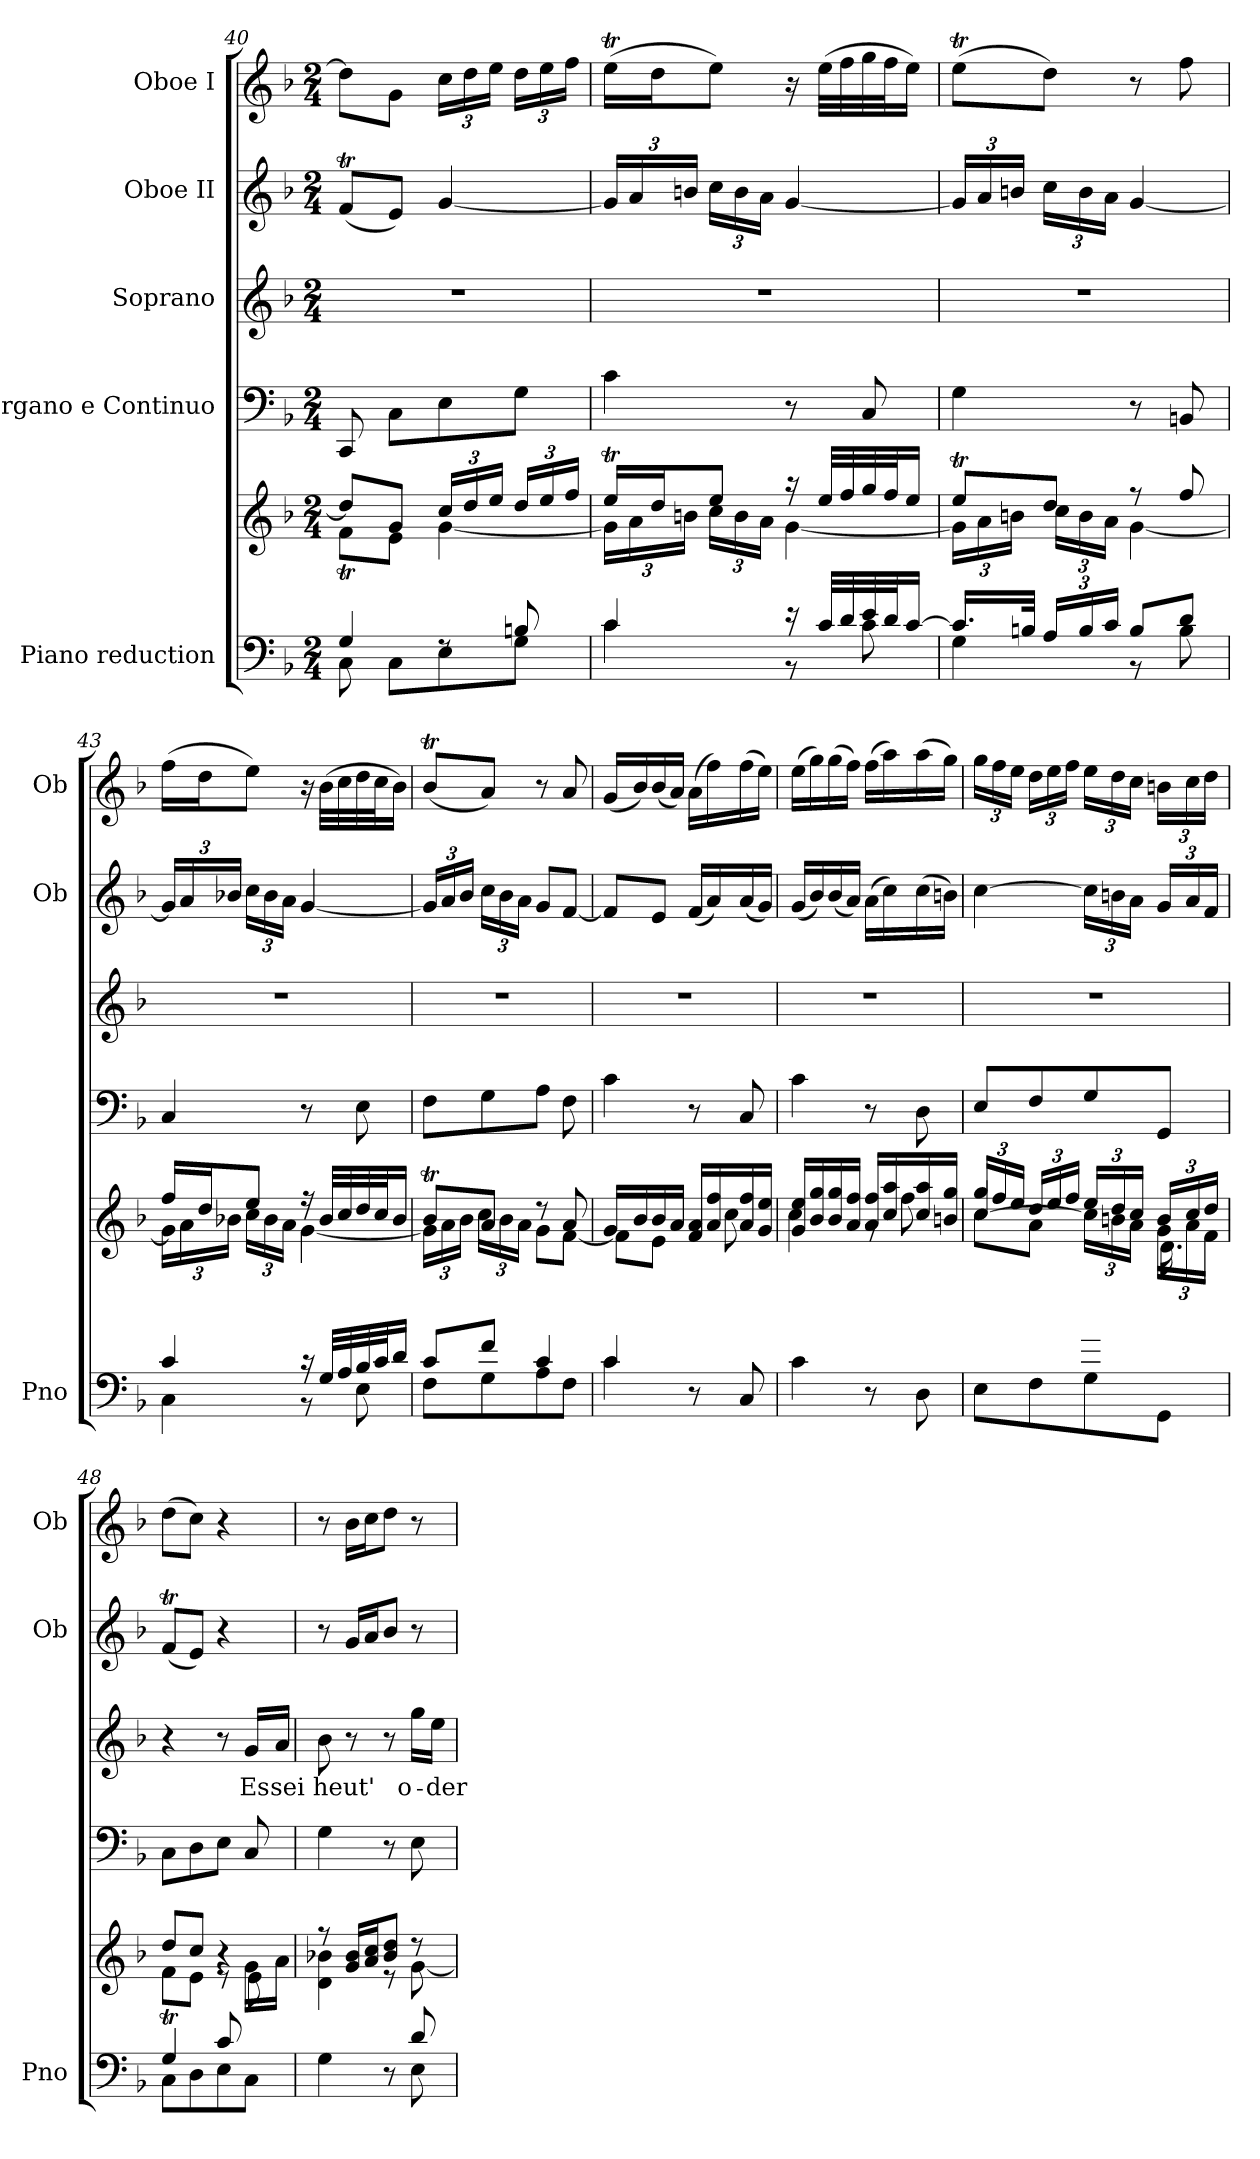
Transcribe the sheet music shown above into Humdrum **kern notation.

**kern	**kern	**kern	**kern	**text	**kern	**kern
*part5	*part5	*part4	*part3	*part3	*part2	*part1
*staff6	*staff5	*staff4	*staff3	*staff3	*staff2	*staff1
*I"Piano reduction	*	*I"Organo e Continuo	*I"Soprano	*	*I"Oboe II	*I"Oboe I
*I'Pno	*	*	*	*	*I'Ob	*I'Ob
*clefF4	*clefG2	*clefF4	*clefG2	*	*clefG2	*clefG2
*k[b-]	*k[b-]	*k[b-]	*k[b-]	*	*k[b-]	*k[b-]
*M2/4	*M2/4	*M2/4	*M2/4	*	*M2/4	*M2/4
=40	=40	=40	=40	=40	=40	=40
*^	*^	*	*	*	*	*
4G/	8C\	8dd/L]	8fT\L	8CC/	2r	.	(<8fT/L	8dd\L]
.	8C\L	8g/J	8e\J	8C\L	.	.	8e/J)	8g\J
*	*	*Xbrackettup	*	*	*	*	*	*Xbrackettup
8rF	8E\	24cc/LL	[4g\	8E\	.	.	[4g/	24cc\LL
.	.	24dd/	.	.	.	.	.	24dd\
.	.	24ee/JJ	.	.	.	.	.	24ee\JJ
8Bn/	8G\J	24dd/LL	.	8G\J	.	.	.	24dd\LL
.	.	24ee/	.	.	.	.	.	24ee\
.	.	24ff/JJ	.	.	.	.	.	24ff\JJ
=41	=41	=41	=41	=41	=41	=41	=41	=41
*	*	*	*	*	*	*	*Xbrackettup	*
4c/	4c\	16eet/LL	24g\LL]	4c\	2r	.	24g/LL]	(>16eet\LL
.	.	.	24a\	.	.	.	24a/	.
.	.	16dd/J	.	.	.	.	.	16dd\J
.	.	.	24bn\JJ	.	.	.	24bn/JJ	.
.	.	8ee/J	24cc\LL	.	.	.	24cc\LL	8ee\J)
.	.	.	24b\	.	.	.	24b\	.
.	.	.	24a\JJ	.	.	.	24a\JJ	.
16r	8r	16r	[4g\	8r	.	.	[4g/	16r
32c/LLL	.	32ee/LLL	.	.	.	.	.	(>32ee\LLL
32d/	.	32ff/	.	.	.	.	.	32ff\
32e/	8c\	32gg/	.	8C/	.	.	.	32gg\
32d/J	.	32ff/J	.	.	.	.	.	32ff\J
[16c/JJ	.	16ee/JJ	.	.	.	.	.	16ee\JJ)
=42	=42	=42	=42	=42	=42	=42	=42	=42
16.c/LL]	4G\	8eet/L	24g\LL]	4G\	2r	.	24g/LL]	(>8eet\L
.	.	.	24a\	.	.	.	24a/	.
.	.	.	24bn\JJ	.	.	.	24bn/JJ	.
32Bn/JJk	.	.	.	.	.	.	.	.
*Xbrackettup	*	*	*	*	*	*	*	*
24A/LL	.	8dd/J	24cc\LL	.	.	.	24cc\LL	8dd\J)
24B/	.	.	24b\	.	.	.	24b\	.
24c/JJ	.	.	24a\JJ	.	.	.	24a\JJ	.
8B/L	8r	8r	[4g\	8r	.	.	[4g/	8r
8d/J	8B\	8ff/	.	8BBn/	.	.	.	8ff\
!!LO:LB:g=z
=43	=43	=43	=43	=43	=43	=43	=43	=43
4c/	4C\	16ff/LL	24g\LL]	4C/	2r	.	24g/LL]	(>16ff\LL
.	.	.	24a\	.	.	.	24a/	.
.	.	16dd/J	.	.	.	.	.	16dd\J
.	.	.	24b-X\JJ	.	.	.	24b-X/JJ	.
.	.	8ee/J	24cc\LL	.	.	.	24cc\LL	8ee\J)
.	.	.	24b-\	.	.	.	24b-\	.
.	.	.	24a\JJ	.	.	.	24a\JJ	.
16r	8r	16r	[4g\	8r	.	.	[4g/	16r
32G/LLL	.	32b-/LLL	.	.	.	.	.	(>32b-\LLL
32A/	.	32cc/	.	.	.	.	.	32cc\
32B-/	8E\	32dd/	.	8E\	.	.	.	32dd\
32c/J	.	32cc/J	.	.	.	.	.	32cc\J
16d/JJ	.	16b-/JJ	.	.	.	.	.	16b-\JJ)
=44	=44	=44	=44	=44	=44	=44	=44	=44
8c/L	8F\L	8b-T/L	24g\LL]	8F\L	2r	.	24g/LL]	(<8b-T/L
.	.	.	24a\	.	.	.	24a/	.
.	.	.	24b-\JJ	.	.	.	24b-/JJ	.
8f/J	8G\	8a/J	24cc\LL	8G\	.	.	24cc\LL	8a/J)
.	.	.	24b-\	.	.	.	24b-\	.
.	.	.	24a\JJ	.	.	.	24a\JJ	.
4c/	8A\	8r	8g\L	8A\J	.	.	8g/L	8r
.	8F\J	8a/	[8f\J	8F\	.	.	[8f/J	8a/
=45	=45	=45	=45	=45	=45	=45	=45	=45
4c/	4c\	16g/LL	8f\L]	4c\	2r	.	8f/L]	(<16g/LL
.	.	16b-/	.	.	.	.	.	16b-/)
.	.	16b-/	8e\J	.	.	.	8e/J	(<16b-/
.	.	16a/JJ	.	.	.	.	.	16a/JJ)
8r	8ryy	16f/ 16a/LL	8rg	8r	.	.	(<16f/LL	(>16a\LL
.	.	16a/ 16ff/	.	.	.	.	16a/)	16ff\)
8C/	8ryy	16a/ 16ff/	8cc\	8C/	.	.	(<16a/	(>16ff\
.	.	16g/ 16ee/JJ	.	.	.	.	16g/JJ)	16ee\JJ)
*v	*v	*	*	*	*	*	*	*
=46	=46	=46	=46	=46	=46	=46	=46
4c\	16g/ 16ee/LL	4cc\	4c\	2r	.	(<16g/LL	(>16ee\LL
.	16b-/ 16gg/	.	.	.	.	16b-/)	16gg\)
.	16b-/ 16gg/	.	.	.	.	(<16b-/	(>16gg\
.	16a/ 16ff/JJ	.	.	.	.	16a/JJ)	16ff\JJ)
8r	16a/ 16ff/LL	8rg	8r	.	.	(>16a\LL	(>16ff\LL
.	16cc/ 16aa/	.	.	.	.	16cc\)	16aa\)
8D\	16cc/ 16aa/	8ff\	8D\	.	.	(>16cc\	(>16aa\
.	16bn/ 16gg/JJ	.	.	.	.	16bn\JJ)	16gg\JJ)
=47	=47	=47	=47	=47	=47	=47	=47
*^	*	*^	*	*	*	*	*
4ryy	8E\L	24gg/LL	8cc\L	[4cc/	8E/L	2r	.	[4cc\	24gg\LL
.	.	24ff/	.	.	.	.	.	.	24ff\
.	.	24ee/JJ	.	.	.	.	.	.	24ee\JJ
.	8F\	24dd/LL	8a\J	.	8F/	.	.	.	24dd\LL
.	.	24ee/	.	.	.	.	.	.	24ee\
.	.	24ff/JJ	.	.	.	.	.	.	24ff\JJ
8g/	8G\	24ee/LL	24cc\LL]	8ryy	8G/	.	.	24cc\LL]	24ee\LL
.	.	24dd/	24bn\	.	.	.	.	24bn\	24dd\
.	.	24cc/JJ	24a\JJ	.	.	.	.	24a\JJ	24cc\JJ
16.ryy	8GG\J	24b/LL	24g\LL	16.d\LL	8GG/J	.	.	24g/LL	24bn\LL
.	.	24cc/	24a\	.	.	.	.	24a/	24cc\
.	.	24dd/JJ	24f\JJ	.	.	.	.	24f/JJ	24dd\JJ
32B-/JJk	.	.	.	32ryy	.	.	.	.	.
=48	=48	=48	=48	=48	=48	=48	=48	=48	=48
4G/	8C\L	8dd/L	8fT\L	4.ryy	8C\L	4r	.	(<8fT/L	(>8dd\L
.	8D\	8cc/J	8e\J	.	8D\	.	.	8e/J)	8cc\J)
8c/L	8E\	4r	8r	.	8E\J	8r	.	4r	4r
!	!	!	!	!	!	!	!LO:LY:b	!	!
8ryy	8C\J	.	16g\LL	8e\J	8C/	16g/LL	Es	.	.
!	!	!	!	!	!	!	!LO:LY:b	!	!
.	.	.	16a\JJ	.	.	16a/JJ	sei	.	.
*	*	*	*v	*v	*	*	*	*	*
!!LO:PB:g=z
=49	=49	=49	=49	=49	=49	=49	=49	=49
!	!	!	!	!	!	!LO:LY:b	!	!
4ryy	4G\	8r	4d\ 4b-X\	4G\	8b-\	heut'	8r	8r
.	.	16g/ 16b-/LL	.	.	8r	.	16g/LL	16b-\LL
.	.	16a/ 16cc/J	.	.	.	.	16a/J	16cc\J
8r	8ryy	8b-/ 8dd/J	8r	8r	8r	.	8b-/J	8dd\J
!	!	!	!	!	!	!LO:LY:b	!	!
8d/	8E\	8r	[8g\	8E\	16gg\LL	o-	8r	8r
!	!	!	!	!	!	!LO:LY:b	!	!
.	.	.	.	.	16ee\JJ	-der	.	.
*v	*v	*	*	*	*	*	*	*
*	*v	*v	*	*	*	*	*
=	=	=	=	=	=	=
*-	*-	*-	*-	*-	*-	*-
